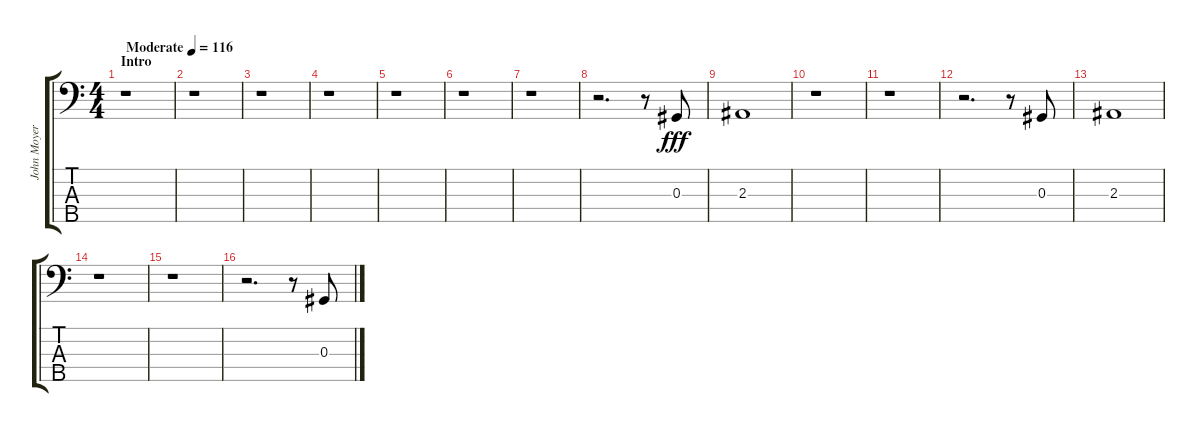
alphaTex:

\track ("John Moyer (Bass)" "John Moyer") {instrument electricbassfinger}
\staff {score tabs}
\tuning (Gb2 Db2 Ab1 Eb1 Bb0) {hide}
\ts (4 4)
\section ("" "Intro")
\tempo (116 "Moderate")
\clef f4
\ks c
r.1{dy fff instrument electricbassfinger} |
r.1 |
r.1 |
r.1 |
r.1 |
r.1 |
r.1 |
r.2{d} r.8 0.3.8 |
2.3.1 |
r.1 |
r.1 |
r.2{d} r.8 0.3.8 |
2.3.1 |
r.1 |
r.1 |
r.2{d} r.8 0.3.8
